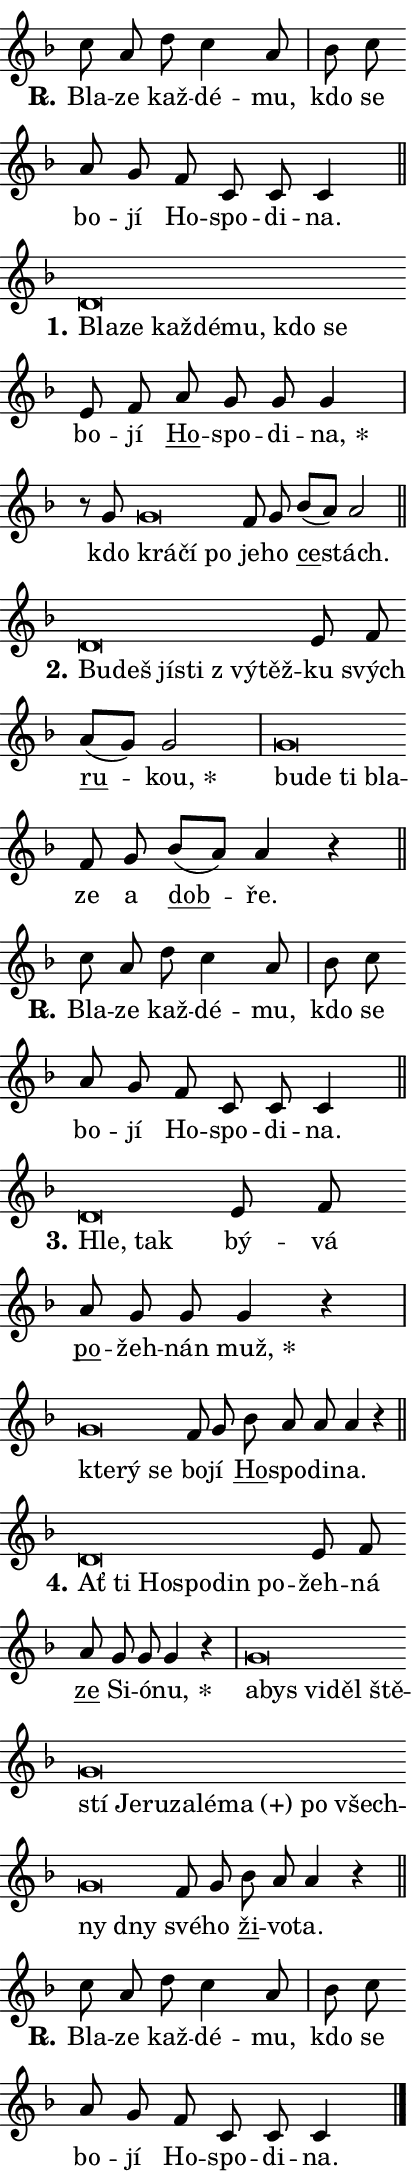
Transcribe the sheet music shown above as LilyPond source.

\version "2.24.0"
\header { tagline = "" }
\paper {
  indent = 0\cm
  top-margin = 0\cm
  right-margin = 0.13\cm % to fit lyric hyphens
  bottom-margin = 0\cm
  left-margin = 0\cm
  paper-width = 7\cm
  page-breaking = #ly:one-page-breaking
  system-system-spacing.basic-distance = #11
  score-system-spacing.basic-distance = #11
  ragged-last = ##f
}


%% Author: Thomas Morley
%% https://lists.gnu.org/archive/html/lilypond-user/2020-05/msg00002.html
#(define (line-position grob)
"Returns position of @var[grob} in current system:
   @code{'start}, if at first time-step
   @code{'end}, if at last time-step
   @code{'middle} otherwise
"
  (let* ((col (ly:item-get-column grob))
         (ln (ly:grob-object col 'left-neighbor))
         (rn (ly:grob-object col 'right-neighbor))
         (col-to-check-left (if (ly:grob? ln) ln col))
         (col-to-check-right (if (ly:grob? rn) rn col))
         (break-dir-left
           (and
             (ly:grob-property col-to-check-left 'non-musical #f)
             (ly:item-break-dir col-to-check-left)))
         (break-dir-right
           (and
             (ly:grob-property col-to-check-right 'non-musical #f)
             (ly:item-break-dir col-to-check-right))))
        (cond ((eqv? 1 break-dir-left) 'start)
              ((eqv? -1 break-dir-right) 'end)
              (else 'middle))))

#(define (tranparent-at-line-position vctor)
  (lambda (grob)
  "Relying on @code{line-position} select the relevant enry from @var{vctor}.
Used to determine transparency,"
    (case (line-position grob)
      ((end) (not (vector-ref vctor 0)))
      ((middle) (not (vector-ref vctor 1)))
      ((start) (not (vector-ref vctor 2))))))

noteHeadBreakVisibility =
#(define-music-function (break-visibility)(vector?)
"Makes @code{NoteHead}s transparent relying on @var{break-visibility}"
#{
  \override NoteHead.transparent =
    #(tranparent-at-line-position break-visibility)
#})

#(define delete-ledgers-for-transparent-note-heads
  (lambda (grob)
    "Reads whether a @code{NoteHead} is transparent.
If so this @code{NoteHead} is removed from @code{'note-heads} from
@var{grob}, which is supposed to be @code{LedgerLineSpanner}.
As a result ledgers are not printed for this @code{NoteHead}"
    (let* ((nhds-array (ly:grob-object grob 'note-heads))
           (nhds-list
             (if (ly:grob-array? nhds-array)
                 (ly:grob-array->list nhds-array)
                 '()))
           ;; Relies on the transparent-property being done before
           ;; Staff.LedgerLineSpanner.after-line-breaking is executed.
           ;; This is fragile ...
           (to-keep
             (remove
               (lambda (nhd)
                 (ly:grob-property nhd 'transparent #f))
               nhds-list)))
      ;; TODO find a better method to iterate over grob-arrays, similiar
      ;; to filter/remove etc for lists
      ;; For now rebuilt from scratch
      (set! (ly:grob-object grob 'note-heads)  '())
      (for-each
        (lambda (nhd)
          (ly:pointer-group-interface::add-grob grob 'note-heads nhd))
        to-keep))))

squashNotes = {
  \override NoteHead.X-extent = #'(-0.2 . 0.2)
  \override NoteHead.Y-extent = #'(-0.75 . 0)
  \override NoteHead.stencil =
    #(lambda (grob)
       (let ((pos (ly:grob-property grob 'staff-position)))
         (begin
           (if (< pos -7) (display "ERROR: Lower brevis then expected\n") (display ""))
           (if (<= pos -6) ly:text-interface::print ly:note-head::print))))
}
unSquashNotes = {
  \revert NoteHead.X-extent
  \revert NoteHead.Y-extent
  \revert NoteHead.stencil
}

hideNotes = \noteHeadBreakVisibility #begin-of-line-visible
unHideNotes = \noteHeadBreakVisibility #all-visible

% work-around for resetting accidentals
% https://lilypond.org/doc/v2.23/Documentation/notation/displaying-rhythms#unmetered-music
cadenzaMeasure = {
  \cadenzaOff
  \partial 1024 s1024
  \cadenzaOn
}

#(define-markup-command (accent layout props text) (markup?)
  "Underline accented syllable"
  (interpret-markup layout props
    #{\markup \override #'(offset . 4.3) \underline { #text }#}))

responsum = \markup \concat {
  "R" \hspace #-1.05 \path #0.1 #'((moveto 0 0.07) (lineto 0.9 0.8)) \hspace #0.05 "."
}

spaceSize = #0.6828661417322834 % exact space size for TeX Gyre Schola

\layout {
  \context {
    \Staff
    \remove "Time_signature_engraver"
    \override LedgerLineSpanner.after-line-breaking = #delete-ledgers-for-transparent-note-heads
  }
  \context {
    \Lyrics {
      \override LyricSpace.minimum-distance = \spaceSize
      \override LyricText.font-name = #"TeX Gyre Schola"
      \override LyricText.font-size = 1
      \override StanzaNumber.font-name = #"TeX Gyre Schola Bold"
      \override StanzaNumber.font-size = 1
    }
  }
  \context {
    \Score 
    \override NoteHead.text =
      #(lambda (grob) 
        (let ((pos (ly:grob-property grob 'staff-position)))
          #{\markup {
            \combine
              \halign #-0.55 \raise #(if (= pos -6) 0 0.5) \override #'(thickness . 2) \draw-line #'(3.2 . 0)
              \musicglyph "noteheads.sM1"
          }#}))
  }
}

% magnetic-lyrics.ily
%
%   written by
%     Jean Abou Samra <jean@abou-samra.fr>
%     Werner Lemberg <wl@gnu.org>
%
%   adapted by
%     Jiri Hon <jiri.hon@gmail.com>
%
% Version 2022-Apr-15

% https://www.mail-archive.com/lilypond-user@gnu.org/msg149350.html

#(define (Left_hyphen_pointer_engraver context)
   "Collect syllable-hyphen-syllable occurrences in lyrics and store
them in properties.  This engraver only looks to the left.  For
example, if the lyrics input is @code{foo -- bar}, it does the
following.

@itemize @bullet
@item
Set the @code{text} property of the @code{LyricHyphen} grob between
@q{foo} and @q{bar} to @code{foo}.

@item
Set the @code{left-hyphen} property of the @code{LyricText} grob with
text @q{foo} to the @code{LyricHyphen} grob between @q{foo} and
@q{bar}.
@end itemize

Use this auxiliary engraver in combination with the
@code{lyric-@/text::@/apply-@/magnetic-@/offset!} hook."
   (let ((hyphen #f)
         (text #f))
     (make-engraver
      (acknowledgers
       ((lyric-syllable-interface engraver grob source-engraver)
        (set! text grob)))
      (end-acknowledgers
       ((lyric-hyphen-interface engraver grob source-engraver)
        ;(when (not (grob::has-interface grob 'lyric-space-interface))
          (set! hyphen grob)));)
      ((stop-translation-timestep engraver)
       (when (and text hyphen)
         (ly:grob-set-object! text 'left-hyphen hyphen))
       (set! text #f)
       (set! hyphen #f)))))

#(define (lyric-text::apply-magnetic-offset! grob)
   "If the space between two syllables is less than the value in
property @code{LyricText@/.details@/.squash-threshold}, move the right
syllable to the left so that it gets concatenated with the left
syllable.

Use this function as a hook for
@code{LyricText@/.after-@/line-@/breaking} if the
@code{Left_@/hyphen_@/pointer_@/engraver} is active."
   (let ((hyphen (ly:grob-object grob 'left-hyphen #f)))
     (when hyphen
       (let ((left-text (ly:spanner-bound hyphen LEFT)))
         (when (grob::has-interface left-text 'lyric-syllable-interface)
           (let* ((common (ly:grob-common-refpoint grob left-text X))
                  (this-x-ext (ly:grob-extent grob common X))
                  (left-x-ext
                   (begin
                     ;; Trigger magnetism for left-text.
                     (ly:grob-property left-text 'after-line-breaking)
                     (ly:grob-extent left-text common X)))
                  ;; `delta` is the gap width between two syllables.
                  (delta (- (interval-start this-x-ext)
                            (interval-end left-x-ext)))
                  (details (ly:grob-property grob 'details))
                  (threshold (assoc-get 'squash-threshold details 0.2)))
             (when (< delta threshold)
               (let* (;; We have to manipulate the input text so that
                      ;; ligatures crossing syllable boundaries are not
                      ;; disabled.  For languages based on the Latin
                      ;; script this is essentially a beautification.
                      ;; However, for non-Western scripts it can be a
                      ;; necessity.
                      (lt (ly:grob-property left-text 'text))
                      (rt (ly:grob-property grob 'text))
                      (is-space (grob::has-interface hyphen 'lyric-space-interface))
                      (space (if is-space " " ""))
                      (extra-delta (if is-space spaceSize 0))
                      ;; Append new syllable.
                      (ltrt-space (if (and (string? lt) (string? rt))
                                (string-append lt space rt)
                                (make-concat-markup (list lt space rt))))
                      ;; Right-align `ltrt` to the right side.
                      (ltrt-space-markup (grob-interpret-markup
                               grob
                               (make-translate-markup
                                (cons (interval-length this-x-ext) 0)
                                (make-right-align-markup ltrt-space)))))
                 (begin
                   ;; Don't print `left-text`.
                   (ly:grob-set-property! left-text 'stencil #f)
                   ;; Set text and stencil (which holds all collected
                   ;; syllables so far) and shift it to the left.
                   (ly:grob-set-property! grob 'text ltrt-space)
                   (ly:grob-set-property! grob 'stencil ltrt-space-markup)
                   (ly:grob-translate-axis! grob (- (- delta extra-delta)) X))))))))))


#(define (lyric-hyphen::displace-bounds-first grob)
   ;; Make very sure this callback isn't triggered too early.
   (let ((left (ly:spanner-bound grob LEFT))
         (right (ly:spanner-bound grob RIGHT)))
     (ly:grob-property left 'after-line-breaking)
     (ly:grob-property right 'after-line-breaking)
     (ly:lyric-hyphen::print grob)))

squashThreshold = #0.4

\layout {
  \context {
    \Lyrics
    \consists #Left_hyphen_pointer_engraver
    \override LyricText.after-line-breaking =
      #lyric-text::apply-magnetic-offset!
    \override LyricHyphen.stencil = #lyric-hyphen::displace-bounds-first
    \override LyricText.details.squash-threshold = \squashThreshold
    \override LyricHyphen.minimum-distance = 0
    \override LyricHyphen.minimum-length = \squashThreshold
  }
}

squashText = \override LyricText.details.squash-threshold = 9999
unSquashText = \override LyricText.details.squash-threshold = \squashThreshold

leftText = \override LyricText.self-alignment-X = #LEFT
unLeftText = \revert LyricText.self-alignment-X

starOffset = #(lambda (grob) 
                (let ((x_offset (ly:self-alignment-interface::aligned-on-x-parent grob)))
                  (if (= x_offset 0) 0 (+ x_offset 1.2))))

star = #(define-music-function (syllable)(string?)
"Append star separator at the end of a syllable"
#{
  \once \override LyricText.X-offset = #starOffset
  \lyricmode { \markup {
    #syllable
    \override #'((font-name . "TeX Gyre Schola Bold")) \hspace #0.2 \lower #0.65 \larger "*"
  } }
#})

starAccent = #(define-music-function (syllable)(string?)
"Append star separator at the end of a syllable and make accent"
#{
  \once \override LyricText.X-offset = #starOffset
  \lyricmode { \markup {
    \accent #syllable
    \override #'((font-name . "TeX Gyre Schola Bold")) \hspace #0.2 \lower #0.65 \larger "*"
  } }
#})

breath = #(define-music-function (syllable)(string?)
"Append breathing indicator at the end of a syllable"
#{
  \lyricmode { \markup { #syllable "+" } }
#})

optionalBreath = #(define-music-function (syllable)(string?)
"Append optional breathing indicator at the end of a syllable"
#{
  \lyricmode { \markup { #syllable "(+)" } }
#})


\score {
    <<
        \new Voice = "melody" { \cadenzaOn \key f \major \relative { c''8 a d c4 a8 \cadenzaMeasure \bar "|" bes8 c \bar "" a g \bar "" f c c c4 \cadenzaMeasure \bar "||" \break } }
        \new Lyrics \lyricsto "melody" { \lyricmode { \set stanza = \responsum
Bla -- ze kaž -- dé -- mu, kdo se bo -- jí Ho -- spo -- di -- na. } }
    >>
    \layout {}
}

\score {
    <<
        \new Voice = "melody" { \cadenzaOn \key f \major \relative { \squashNotes d'\breve*1/16 \hideNotes \breve*1/16 \bar "" \breve*1/16 \bar "" \breve*1/16 \bar "" \breve*1/16 \bar "" \breve*1/16 \breve*1/16 \bar "" \unHideNotes \unSquashNotes e8 f \bar "" a g g g4 \cadenzaMeasure \bar "|" r8 g8 \squashNotes g\breve*1/16 \hideNotes \breve*1/16 \breve*1/16 \bar "" \unHideNotes \unSquashNotes f8 g \bar "" bes[( a)] a2 \cadenzaMeasure \bar "||" \break } }
        \new Lyrics \lyricsto "melody" { \lyricmode { \set stanza = "1."
\leftText Bla -- \squashText ze kaž -- dé -- mu, kdo se \unLeftText \unSquashText bo -- jí \markup \accent Ho -- spo -- di -- \star na, kdo \leftText krá -- \squashText čí po \unLeftText \unSquashText je -- ho \markup \accent ce -- stách. } }
    >>
    \layout {}
}

\score {
    <<
        \new Voice = "melody" { \cadenzaOn \key f \major \relative { \squashNotes d'\breve*1/16 \hideNotes \breve*1/16 \bar "" \breve*1/16 \bar "" \breve*1/16 \bar "" \breve*1/16 \breve*1/16 \bar "" \unHideNotes \unSquashNotes e8 f \bar "" a[( g)] g2 \cadenzaMeasure \bar "|" \squashNotes g\breve*1/16 \hideNotes \breve*1/16 \bar "" \breve*1/16 \breve*1/16 \bar "" \unHideNotes \unSquashNotes f8 g \bar "" bes[( a)] a4 r \cadenzaMeasure \bar "||" \break } }
        \new Lyrics \lyricsto "melody" { \lyricmode { \set stanza = "2."
\leftText Bu -- \squashText deš jí -- sti "z vý" -- těž -- \unLeftText \unSquashText ku svých \markup \accent ru -- \star kou, \leftText bu -- \squashText de ti bla -- \unLeftText \unSquashText ze a \markup \accent dob -- ře. } }
    >>
    \layout {}
}

\score {
    <<
        \new Voice = "melody" { \cadenzaOn \key f \major \relative { c''8 a d c4 a8 \cadenzaMeasure \bar "|" bes8 c \bar "" a g \bar "" f c c c4 \cadenzaMeasure \bar "||" \break } }
        \new Lyrics \lyricsto "melody" { \lyricmode { \set stanza = \responsum
Bla -- ze kaž -- dé -- mu, kdo se bo -- jí Ho -- spo -- di -- na. } }
    >>
    \layout {}
}

\score {
    <<
        \new Voice = "melody" { \cadenzaOn \key f \major \relative { \squashNotes d'\breve*1/16 \hideNotes \breve*1/16 \bar "" \unHideNotes \unSquashNotes e8 f \bar "" a g g g4 r \cadenzaMeasure \bar "|" \squashNotes g\breve*1/16 \hideNotes \breve*1/16 \breve*1/16 \bar "" \unHideNotes \unSquashNotes f8 g \bar "" bes a a a4 r \cadenzaMeasure \bar "||" \break } }
        \new Lyrics \lyricsto "melody" { \lyricmode { \set stanza = "3."
\leftText Hle, \squashText tak \unLeftText \unSquashText bý -- vá \markup \accent po -- žeh -- nán \star muž, \leftText kte -- \squashText rý se \unLeftText \unSquashText bo -- jí \markup \accent Ho -- spo -- di -- na. } }
    >>
    \layout {}
}

\score {
    <<
        \new Voice = "melody" { \cadenzaOn \key f \major \relative { \squashNotes d'\breve*1/16 \hideNotes \breve*1/16 \bar "" \breve*1/16 \bar "" \breve*1/16 \bar "" \breve*1/16 \breve*1/16 \bar "" \unHideNotes \unSquashNotes e8 f \bar "" a g g g4 r \cadenzaMeasure \bar "|" \squashNotes g\breve*1/16 \hideNotes \breve*1/16 \bar "" \breve*1/16 \bar "" \breve*1/16 \bar "" \breve*1/16 \bar "" \breve*1/16 \bar "" \breve*1/16 \bar "" \breve*1/16 \bar "" \breve*1/16 \bar "" \breve*1/16 \bar "" \breve*1/16 \bar "" \breve*1/16 \bar "" \breve*1/16 \bar "" \breve*1/16 \breve*1/16 \bar "" \unHideNotes \unSquashNotes f8 g \bar "" bes a a4 r \cadenzaMeasure \bar "||" \break } }
        \new Lyrics \lyricsto "melody" { \lyricmode { \set stanza = "4."
\leftText Ať \squashText ti Ho -- spo -- din po -- \unLeftText \unSquashText žeh -- ná \markup \accent ze Si -- ó -- \star nu, \leftText a -- \squashText bys vi -- děl ště -- stí Je -- ru -- za -- lé -- \optionalBreath ma po všech -- ny dny \unLeftText \unSquashText své -- ho \markup \accent ži -- vo -- ta. } }
    >>
    \layout {}
}

\score {
    <<
        \new Voice = "melody" { \cadenzaOn \key f \major \relative { c''8 a d c4 a8 \cadenzaMeasure \bar "|" bes8 c \bar "" a g \bar "" f c c c4 \cadenzaMeasure \bar "||" \break } \bar "|." }
        \new Lyrics \lyricsto "melody" { \lyricmode { \set stanza = \responsum
Bla -- ze kaž -- dé -- mu, kdo se bo -- jí Ho -- spo -- di -- na. } }
    >>
    \layout {}
}
